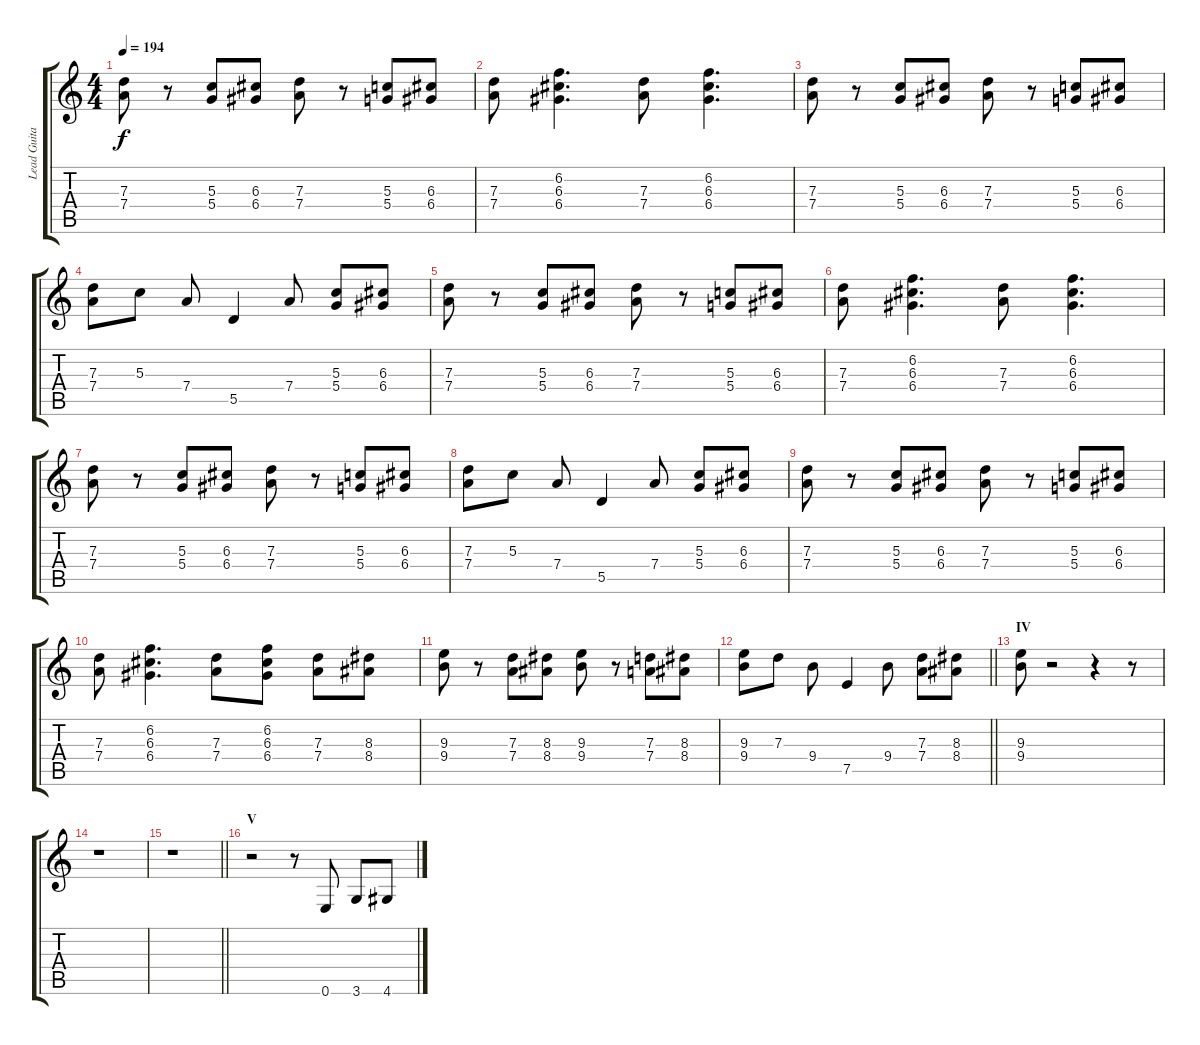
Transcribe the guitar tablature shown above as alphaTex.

\track ("Lead Guitar 1" "Lead Guita") {instrument overdrivenguitar}
\staff {score tabs}
\tuning (E4 B3 G3 D3 A2 E2) {hide}
\ts (4 4)
\tempo 194
\clef g2
\ks c
(7.3 7.4).8{dy f} r.8 (5.3 5.4).8 (6.3 6.4).8 (7.3 7.4).8 r.8 (5.3 5.4).8 (6.3 6.4).8 |
(7.3 7.4).8 (6.2 6.3 6.4).4{d} (7.3 7.4).8 (6.2 6.3 6.4).4{d} |
(7.3 7.4).8 r.8 (5.3 5.4).8 (6.3 6.4).8 (7.3 7.4).8 r.8 (5.3 5.4).8 (6.3 6.4).8 |
(7.3 7.4).8 5.3.8 7.4.8 5.5.4 7.4.8 (5.3 5.4).8 (6.3 6.4).8 |
(7.3 7.4).8 r.8 (5.3 5.4).8 (6.3 6.4).8 (7.3 7.4).8 r.8 (5.3 5.4).8 (6.3 6.4).8 |
(7.3 7.4).8 (6.2 6.3 6.4).4{d} (7.3 7.4).8 (6.2 6.3 6.4).4{d} |
(7.3 7.4).8 r.8 (5.3 5.4).8 (6.3 6.4).8 (7.3 7.4).8 r.8 (5.3 5.4).8 (6.3 6.4).8 |
(7.3 7.4).8 5.3.8 7.4.8 5.5.4 7.4.8 (5.3 5.4).8 (6.3 6.4).8 |
(7.3 7.4).8 r.8 (5.3 5.4).8 (6.3 6.4).8 (7.3 7.4).8 r.8 (5.3 5.4).8 (6.3 6.4).8 |
(7.3 7.4).8 (6.2 6.3 6.4).4{d} (7.3 7.4).8 (6.2 6.3 6.4).8 (7.3 7.4).8 (8.3 8.4).8 |
(9.3 9.4).8 r.8 (7.3 7.4).8 (8.3 8.4).8 (9.3 9.4).8 r.8 (7.3 7.4).8 (8.3 8.4).8 |
\barLineRight lightlight
(9.3 9.4).8 7.3.8 9.4.8 7.5.4 9.4.8 (7.3 7.4).8 (8.3 8.4).8 |
\section ("" "IV")
(9.3 9.4).8 r.2 r.4 r.8 |
r.1 |
\barLineRight lightlight
r.1 |
\section ("" "V")
r.2 r.8 0.6.8 3.6.8 4.6.8
